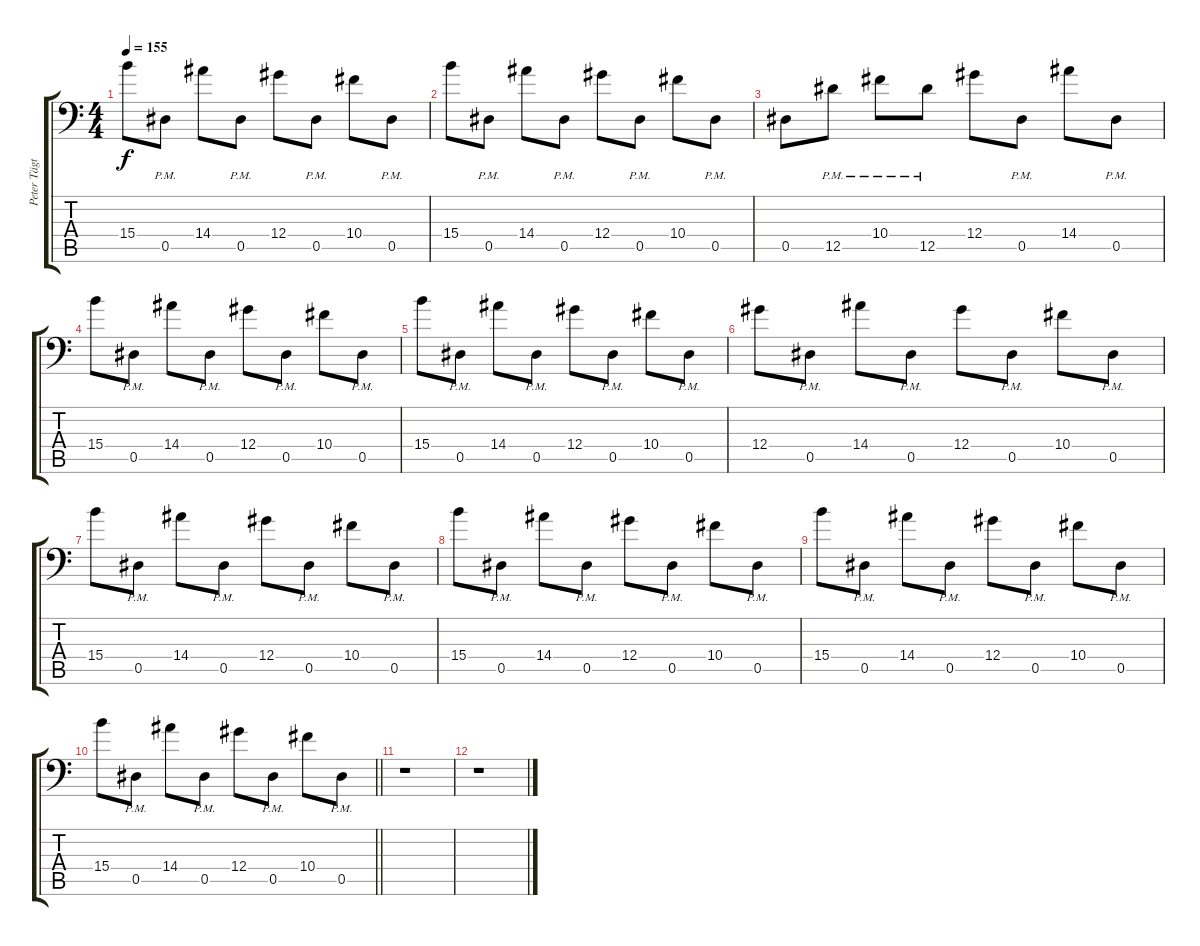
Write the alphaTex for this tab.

\track ("Peter Tägtgren (Lead 2)" "Peter Tägt") {instrument overdrivenguitar}
\staff {score tabs}
\tuning (Bb3 F3 Db3 Ab2 Eb2 Bb1) {hide}
\ts (4 4)
\tempo 155
\clef f4
\ks c
15.4.8{dy f} 0.5{pm}.8 14.4.8 0.5{pm}.8 12.4.8 0.5{pm}.8 10.4.8 0.5{pm}.8 |
15.4.8 0.5{pm}.8 14.4.8 0.5{pm}.8 12.4.8 0.5{pm}.8 10.4.8 0.5{pm}.8 |
0.5.8 12.5{pm}.8 10.4{pm}.8 12.5{pm}.8 12.4.8 0.5{pm}.8 14.4.8 0.5{pm}.8 |
15.4.8 0.5{pm}.8 14.4.8 0.5{pm}.8 12.4.8 0.5{pm}.8 10.4.8 0.5{pm}.8 |
15.4.8 0.5{pm}.8 14.4.8 0.5{pm}.8 12.4.8 0.5{pm}.8 10.4.8 0.5{pm}.8 |
12.4.8 0.5{pm}.8 14.4.8 0.5{pm}.8 12.4.8 0.5{pm}.8 10.4.8 0.5{pm}.8 |
15.4.8 0.5{pm}.8 14.4.8 0.5{pm}.8 12.4.8 0.5{pm}.8 10.4.8 0.5{pm}.8 |
15.4.8 0.5{pm}.8 14.4.8 0.5{pm}.8 12.4.8 0.5{pm}.8 10.4.8 0.5{pm}.8 |
15.4.8 0.5{pm}.8 14.4.8 0.5{pm}.8 12.4.8 0.5{pm}.8 10.4.8 0.5{pm}.8 |
\barLineRight lightlight
15.4.8 0.5{pm}.8 14.4.8 0.5{pm}.8 12.4.8 0.5{pm}.8 10.4.8 0.5{pm}.8 |
r.1 |
r.1
